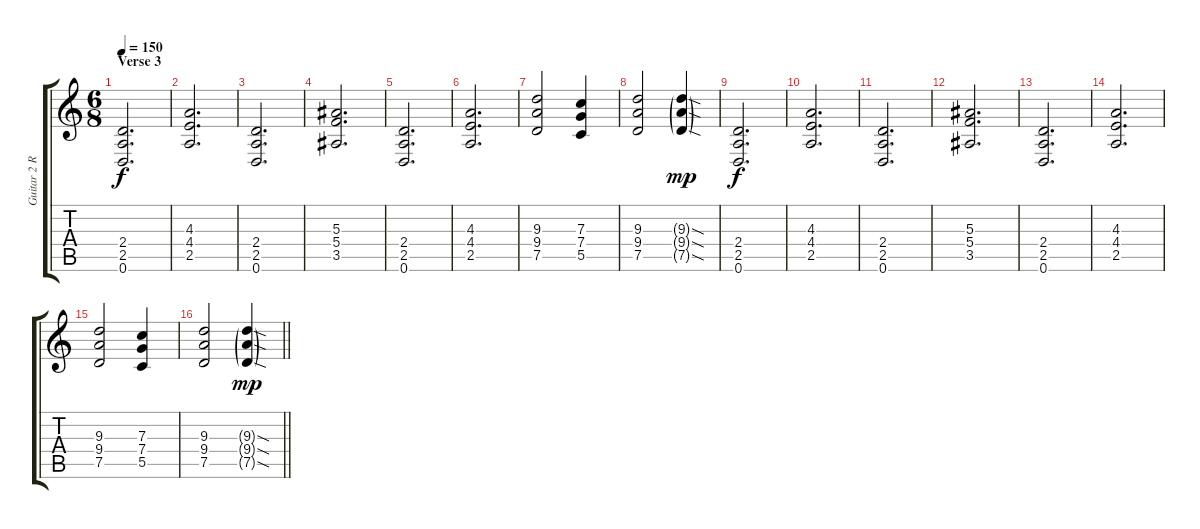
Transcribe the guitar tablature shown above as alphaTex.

\track ("Guitar 2 Right" "Guitar 2 R") {instrument distortionguitar}
\staff {score tabs}
\tuning (D4 A3 F3 C3 G2 D2) {hide}
\ts (6 8)
\section ("" "Verse 3")
\tempo 150
\clef g2
\ks c
(2.4 2.5 0.6).2{d dy f} |
(4.3 4.4 2.5).2{d} |
(2.4 2.5 0.6).2{d} |
(5.3 5.4 3.5).2{d} |
(2.4 2.5 0.6).2{d} |
(4.3 4.4 2.5).2{d} |
(9.3 9.4 7.5).2 (7.3 7.4 5.5).4 |
(9.3 9.4 7.5).2 (9.3{sod g} 9.4{sod g} 7.5{sod g}).4{dy mp} |
(2.4 2.5 0.6).2{d dy f} |
(4.3 4.4 2.5).2{d} |
(2.4 2.5 0.6).2{d} |
(5.3 5.4 3.5).2{d} |
(2.4 2.5 0.6).2{d} |
(4.3 4.4 2.5).2{d} |
(9.3 9.4 7.5).2 (7.3 7.4 5.5).4 |
\barLineRight lightlight
(9.3 9.4 7.5).2 (9.3{sod g} 9.4{sod g} 7.5{sod g}).4{dy mp}
